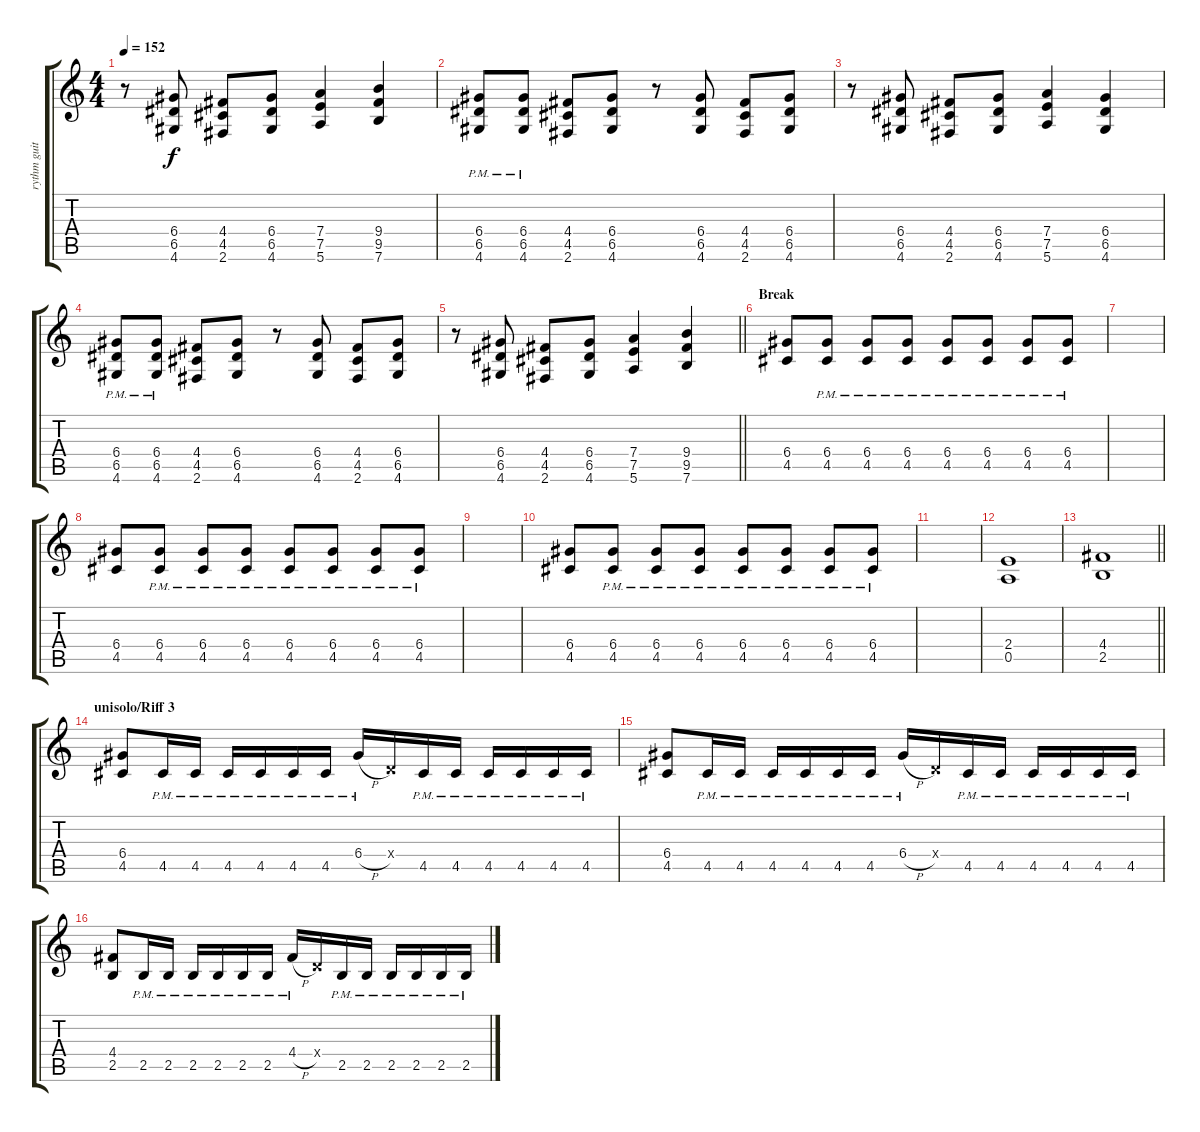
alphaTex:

\track ("rythm guitar" "rythm guit") {instrument distortionguitar}
\staff {score tabs}
\tuning (E4 B3 G3 D3 A2 E2) {hide}
\ts (4 4)
\tempo 152
\clef g2
\ks c
r.8{dy f} (6.4 6.5 4.6).8 (4.4 4.5 2.6).8 (6.4 6.5 4.6).8 (7.4 7.5 5.6).4 (9.4 9.5 7.6).4 |
(6.4{pm} 6.5{pm} 4.6{pm}).8 (6.4{pm} 6.5{pm} 4.6{pm}).8 (4.4 4.5 2.6).8 (6.4 6.5 4.6).8 r.8 (6.4 6.5 4.6).8 (4.4 4.5 2.6).8 (6.4 6.5 4.6).8 |
r.8 (6.4 6.5 4.6).8 (4.4 4.5 2.6).8 (6.4 6.5 4.6).8 (7.4 7.5 5.6).4 (6.4 6.5 4.6).4 |
(6.4{pm} 6.5{pm} 4.6{pm}).8 (6.4{pm} 6.5{pm} 4.6{pm}).8 (4.4 4.5 2.6).8 (6.4 6.5 4.6).8 r.8 (6.4 6.5 4.6).8 (4.4 4.5 2.6).8 (6.4 6.5 4.6).8 |
\barLineRight lightlight
r.8 (6.4 6.5 4.6).8 (4.4 4.5 2.6).8 (6.4 6.5 4.6).8 (7.4 7.5 5.6).4 (9.4 9.5 7.6).4 |
\section ("" "Break")
(6.4 4.5).8 (6.4{pm} 4.5{pm}).8 (6.4{pm} 4.5{pm}).8 (6.4{pm} 4.5{pm}).8 (6.4{pm} 4.5{pm}).8 (6.4{pm} 4.5{pm}).8 (6.4{pm} 4.5{pm}).8 (6.4{pm} 4.5{pm}).8 |
|
(6.4 4.5).8 (6.4{pm} 4.5{pm}).8 (6.4{pm} 4.5{pm}).8 (6.4{pm} 4.5{pm}).8 (6.4{pm} 4.5{pm}).8 (6.4{pm} 4.5{pm}).8 (6.4{pm} 4.5{pm}).8 (6.4{pm} 4.5{pm}).8 |
|
(6.4 4.5).8 (6.4{pm} 4.5{pm}).8 (6.4{pm} 4.5{pm}).8 (6.4{pm} 4.5{pm}).8 (6.4{pm} 4.5{pm}).8 (6.4{pm} 4.5{pm}).8 (6.4{pm} 4.5{pm}).8 (6.4{pm} 4.5{pm}).8 |
|
(2.4 0.5).1 |
\barLineRight lightlight
(4.4 2.5).1 |
\section ("" "unisolo/Riff 3")
(6.4 4.5).8 4.5{pm}.16 4.5{pm}.16 4.5{pm}.16 4.5{pm}.16 4.5{pm}.16 4.5{pm}.16 6.4{h pm}.16 0.4{x}.16 4.5{pm}.16 4.5{pm}.16 4.5{pm}.16 4.5{pm}.16 4.5{pm}.16 4.5{pm}.16 |
(6.4 4.5).8 4.5{pm}.16 4.5{pm}.16 4.5{pm}.16 4.5{pm}.16 4.5{pm}.16 4.5{pm}.16 6.4{h pm}.16 0.4{x}.16 4.5{pm}.16 4.5{pm}.16 4.5{pm}.16 4.5{pm}.16 4.5{pm}.16 4.5{pm}.16 |
(4.4 2.5).8 2.5{pm}.16 2.5{pm}.16 2.5{pm}.16 2.5{pm}.16 2.5{pm}.16 2.5{pm}.16 4.4{h pm}.16 0.4{x}.16 2.5{pm}.16 2.5{pm}.16 2.5{pm}.16 2.5{pm}.16 2.5{pm}.16 2.5{pm}.16
